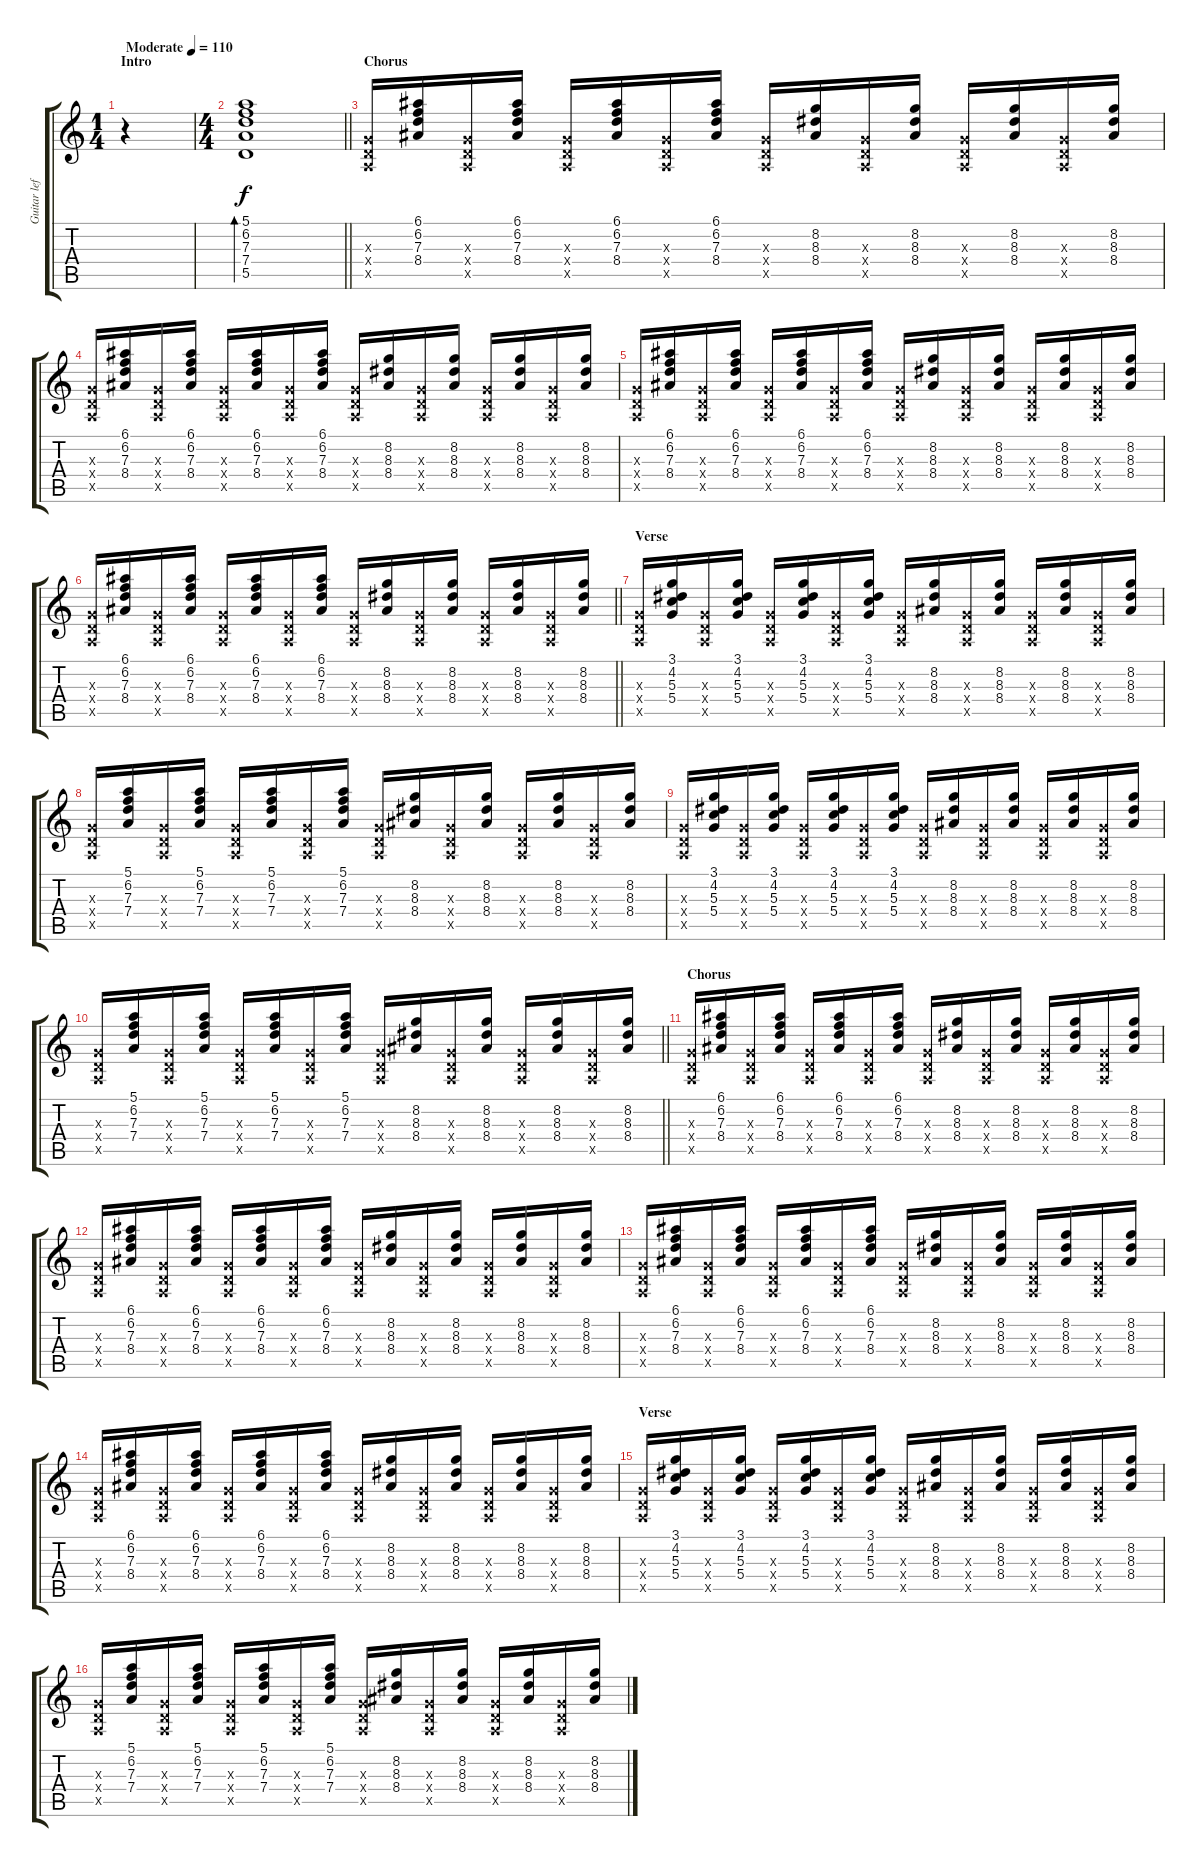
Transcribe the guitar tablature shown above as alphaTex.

\track ("Guitar left" "Guitar lef") {instrument electricguitarclean}
\staff {score tabs}
\tuning (E4 B3 G3 D3 A2 E2) {hide}
\ts (1 4)
\section ("" "Intro")
\tempo (110 "Moderate")
\clef g2
\ks c
r.4{dy f instrument electricguitarclean} |
\ts (4 4)
\barLineRight lightlight
(5.1 6.2 7.3 7.4 5.5).1{bd 60} |
\section ("" "Chorus")
(0.3{x} 0.4{x} 0.5{x}).16 (6.1 6.2 7.3 8.4).16 (0.3{x} 0.4{x} 0.5{x}).16 (6.1 6.2 7.3 8.4).16 (0.3{x} 0.4{x} 0.5{x}).16 (6.1 6.2 7.3 8.4).16 (0.3{x} 0.4{x} 0.5{x}).16 (6.1 6.2 7.3 8.4).16 (0.3{x} 0.4{x} 0.5{x}).16 (8.2 8.3 8.4).16 (0.3{x} 0.4{x} 0.5{x}).16 (8.2 8.3 8.4).16 (0.3{x} 0.4{x} 0.5{x}).16 (8.2 8.3 8.4).16 (0.3{x} 0.4{x} 0.5{x}).16 (8.2 8.3 8.4).16 |
(0.3{x} 0.4{x} 0.5{x}).16 (6.1 6.2 7.3 8.4).16 (0.3{x} 0.4{x} 0.5{x}).16 (6.1 6.2 7.3 8.4).16 (0.3{x} 0.4{x} 0.5{x}).16 (6.1 6.2 7.3 8.4).16 (0.3{x} 0.4{x} 0.5{x}).16 (6.1 6.2 7.3 8.4).16 (0.3{x} 0.4{x} 0.5{x}).16 (8.2 8.3 8.4).16 (0.3{x} 0.4{x} 0.5{x}).16 (8.2 8.3 8.4).16 (0.3{x} 0.4{x} 0.5{x}).16 (8.2 8.3 8.4).16 (0.3{x} 0.4{x} 0.5{x}).16 (8.2 8.3 8.4).16 |
(0.3{x} 0.4{x} 0.5{x}).16 (6.1 6.2 7.3 8.4).16 (0.3{x} 0.4{x} 0.5{x}).16 (6.1 6.2 7.3 8.4).16 (0.3{x} 0.4{x} 0.5{x}).16 (6.1 6.2 7.3 8.4).16 (0.3{x} 0.4{x} 0.5{x}).16 (6.1 6.2 7.3 8.4).16 (0.3{x} 0.4{x} 0.5{x}).16 (8.2 8.3 8.4).16 (0.3{x} 0.4{x} 0.5{x}).16 (8.2 8.3 8.4).16 (0.3{x} 0.4{x} 0.5{x}).16 (8.2 8.3 8.4).16 (0.3{x} 0.4{x} 0.5{x}).16 (8.2 8.3 8.4).16 |
\barLineRight lightlight
(0.3{x} 0.4{x} 0.5{x}).16 (6.1 6.2 7.3 8.4).16 (0.3{x} 0.4{x} 0.5{x}).16 (6.1 6.2 7.3 8.4).16 (0.3{x} 0.4{x} 0.5{x}).16 (6.1 6.2 7.3 8.4).16 (0.3{x} 0.4{x} 0.5{x}).16 (6.1 6.2 7.3 8.4).16 (0.3{x} 0.4{x} 0.5{x}).16 (8.2 8.3 8.4).16 (0.3{x} 0.4{x} 0.5{x}).16 (8.2 8.3 8.4).16 (0.3{x} 0.4{x} 0.5{x}).16 (8.2 8.3 8.4).16 (0.3{x} 0.4{x} 0.5{x}).16 (8.2 8.3 8.4).16 |
\section ("" "Verse")
(0.3{x} 0.4{x} 0.5{x}).16 (3.1 4.2 5.3 5.4).16 (0.3{x} 0.4{x} 0.5{x}).16 (3.1 4.2 5.3 5.4).16 (0.3{x} 0.4{x} 0.5{x}).16 (3.1 4.2 5.3 5.4).16 (0.3{x} 0.4{x} 0.5{x}).16 (3.1 4.2 5.3 5.4).16 (0.3{x} 0.4{x} 0.5{x}).16 (8.2 8.3 8.4).16 (0.3{x} 0.4{x} 0.5{x}).16 (8.2 8.3 8.4).16 (0.3{x} 0.4{x} 0.5{x}).16 (8.2 8.3 8.4).16 (0.3{x} 0.4{x} 0.5{x}).16 (8.2 8.3 8.4).16 |
(0.3{x} 0.4{x} 0.5{x}).16 (5.1 6.2 7.3 7.4).16 (0.3{x} 0.4{x} 0.5{x}).16 (5.1 6.2 7.3 7.4).16 (0.3{x} 0.4{x} 0.5{x}).16 (5.1 6.2 7.3 7.4).16 (0.3{x} 0.4{x} 0.5{x}).16 (5.1 6.2 7.3 7.4).16 (0.3{x} 0.4{x} 0.5{x}).16 (8.2 8.3 8.4).16 (0.3{x} 0.4{x} 0.5{x}).16 (8.2 8.3 8.4).16 (0.3{x} 0.4{x} 0.5{x}).16 (8.2 8.3 8.4).16 (0.3{x} 0.4{x} 0.5{x}).16 (8.2 8.3 8.4).16 |
(0.3{x} 0.4{x} 0.5{x}).16 (3.1 4.2 5.3 5.4).16 (0.3{x} 0.4{x} 0.5{x}).16 (3.1 4.2 5.3 5.4).16 (0.3{x} 0.4{x} 0.5{x}).16 (3.1 4.2 5.3 5.4).16 (0.3{x} 0.4{x} 0.5{x}).16 (3.1 4.2 5.3 5.4).16 (0.3{x} 0.4{x} 0.5{x}).16 (8.2 8.3 8.4).16 (0.3{x} 0.4{x} 0.5{x}).16 (8.2 8.3 8.4).16 (0.3{x} 0.4{x} 0.5{x}).16 (8.2 8.3 8.4).16 (0.3{x} 0.4{x} 0.5{x}).16 (8.2 8.3 8.4).16 |
\barLineRight lightlight
(0.3{x} 0.4{x} 0.5{x}).16 (5.1 6.2 7.3 7.4).16 (0.3{x} 0.4{x} 0.5{x}).16 (5.1 6.2 7.3 7.4).16 (0.3{x} 0.4{x} 0.5{x}).16 (5.1 6.2 7.3 7.4).16 (0.3{x} 0.4{x} 0.5{x}).16 (5.1 6.2 7.3 7.4).16 (0.3{x} 0.4{x} 0.5{x}).16 (8.2 8.3 8.4).16 (0.3{x} 0.4{x} 0.5{x}).16 (8.2 8.3 8.4).16 (0.3{x} 0.4{x} 0.5{x}).16 (8.2 8.3 8.4).16 (0.3{x} 0.4{x} 0.5{x}).16 (8.2 8.3 8.4).16 |
\section ("" "Chorus")
(0.3{x} 0.4{x} 0.5{x}).16 (6.1 6.2 7.3 8.4).16 (0.3{x} 0.4{x} 0.5{x}).16 (6.1 6.2 7.3 8.4).16 (0.3{x} 0.4{x} 0.5{x}).16 (6.1 6.2 7.3 8.4).16 (0.3{x} 0.4{x} 0.5{x}).16 (6.1 6.2 7.3 8.4).16 (0.3{x} 0.4{x} 0.5{x}).16 (8.2 8.3 8.4).16 (0.3{x} 0.4{x} 0.5{x}).16 (8.2 8.3 8.4).16 (0.3{x} 0.4{x} 0.5{x}).16 (8.2 8.3 8.4).16 (0.3{x} 0.4{x} 0.5{x}).16 (8.2 8.3 8.4).16 |
(0.3{x} 0.4{x} 0.5{x}).16 (6.1 6.2 7.3 8.4).16 (0.3{x} 0.4{x} 0.5{x}).16 (6.1 6.2 7.3 8.4).16 (0.3{x} 0.4{x} 0.5{x}).16 (6.1 6.2 7.3 8.4).16 (0.3{x} 0.4{x} 0.5{x}).16 (6.1 6.2 7.3 8.4).16 (0.3{x} 0.4{x} 0.5{x}).16 (8.2 8.3 8.4).16 (0.3{x} 0.4{x} 0.5{x}).16 (8.2 8.3 8.4).16 (0.3{x} 0.4{x} 0.5{x}).16 (8.2 8.3 8.4).16 (0.3{x} 0.4{x} 0.5{x}).16 (8.2 8.3 8.4).16 |
(0.3{x} 0.4{x} 0.5{x}).16 (6.1 6.2 7.3 8.4).16 (0.3{x} 0.4{x} 0.5{x}).16 (6.1 6.2 7.3 8.4).16 (0.3{x} 0.4{x} 0.5{x}).16 (6.1 6.2 7.3 8.4).16 (0.3{x} 0.4{x} 0.5{x}).16 (6.1 6.2 7.3 8.4).16 (0.3{x} 0.4{x} 0.5{x}).16 (8.2 8.3 8.4).16 (0.3{x} 0.4{x} 0.5{x}).16 (8.2 8.3 8.4).16 (0.3{x} 0.4{x} 0.5{x}).16 (8.2 8.3 8.4).16 (0.3{x} 0.4{x} 0.5{x}).16 (8.2 8.3 8.4).16 |
(0.3{x} 0.4{x} 0.5{x}).16 (6.1 6.2 7.3 8.4).16 (0.3{x} 0.4{x} 0.5{x}).16 (6.1 6.2 7.3 8.4).16 (0.3{x} 0.4{x} 0.5{x}).16 (6.1 6.2 7.3 8.4).16 (0.3{x} 0.4{x} 0.5{x}).16 (6.1 6.2 7.3 8.4).16 (0.3{x} 0.4{x} 0.5{x}).16 (8.2 8.3 8.4).16 (0.3{x} 0.4{x} 0.5{x}).16 (8.2 8.3 8.4).16 (0.3{x} 0.4{x} 0.5{x}).16 (8.2 8.3 8.4).16 (0.3{x} 0.4{x} 0.5{x}).16 (8.2 8.3 8.4).16 |
\section ("" "Verse")
(0.3{x} 0.4{x} 0.5{x}).16 (3.1 4.2 5.3 5.4).16 (0.3{x} 0.4{x} 0.5{x}).16 (3.1 4.2 5.3 5.4).16 (0.3{x} 0.4{x} 0.5{x}).16 (3.1 4.2 5.3 5.4).16 (0.3{x} 0.4{x} 0.5{x}).16 (3.1 4.2 5.3 5.4).16 (0.3{x} 0.4{x} 0.5{x}).16 (8.2 8.3 8.4).16 (0.3{x} 0.4{x} 0.5{x}).16 (8.2 8.3 8.4).16 (0.3{x} 0.4{x} 0.5{x}).16 (8.2 8.3 8.4).16 (0.3{x} 0.4{x} 0.5{x}).16 (8.2 8.3 8.4).16 |
(0.3{x} 0.4{x} 0.5{x}).16 (5.1 6.2 7.3 7.4).16 (0.3{x} 0.4{x} 0.5{x}).16 (5.1 6.2 7.3 7.4).16 (0.3{x} 0.4{x} 0.5{x}).16 (5.1 6.2 7.3 7.4).16 (0.3{x} 0.4{x} 0.5{x}).16 (5.1 6.2 7.3 7.4).16 (0.3{x} 0.4{x} 0.5{x}).16 (8.2 8.3 8.4).16 (0.3{x} 0.4{x} 0.5{x}).16 (8.2 8.3 8.4).16 (0.3{x} 0.4{x} 0.5{x}).16 (8.2 8.3 8.4).16 (0.3{x} 0.4{x} 0.5{x}).16 (8.2 8.3 8.4).16
